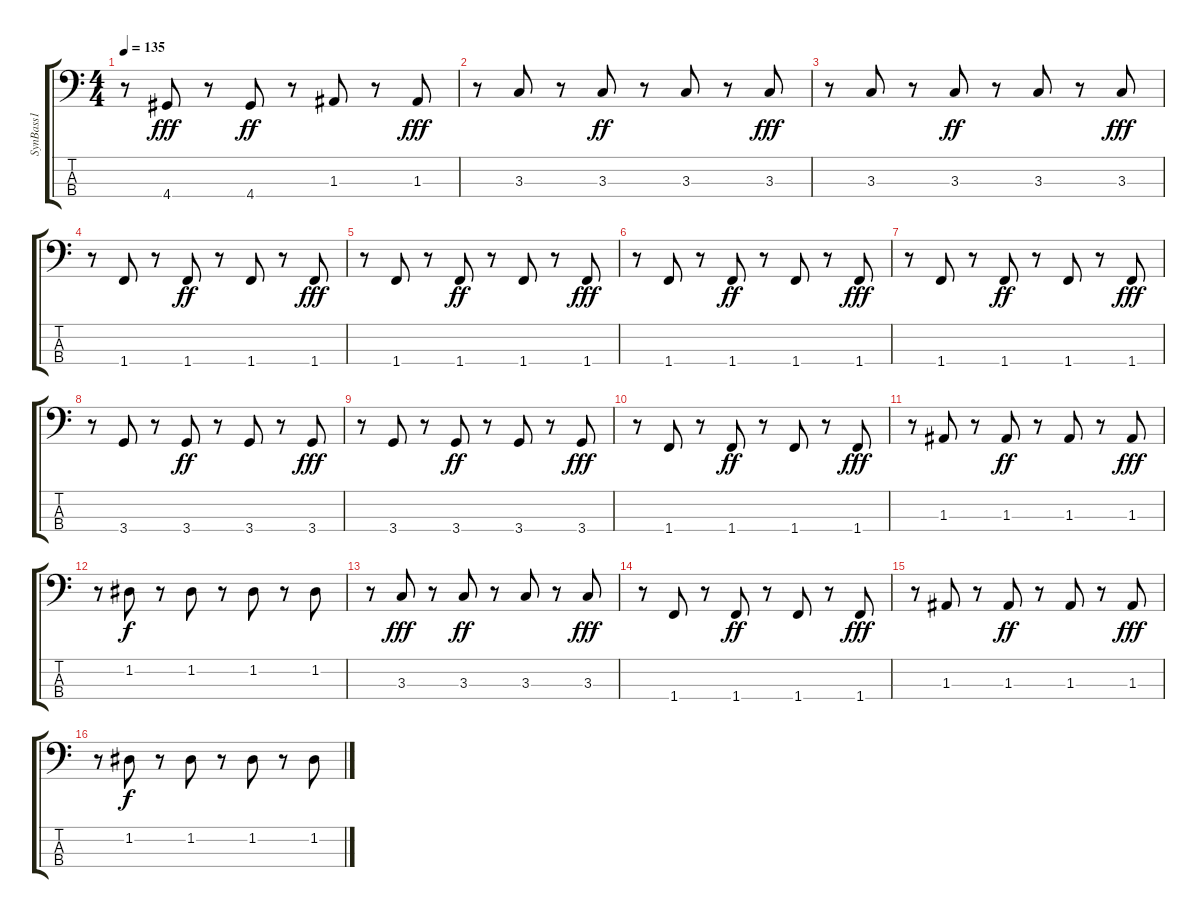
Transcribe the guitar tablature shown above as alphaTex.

\track ("SynBass1" "SynBass1") {instrument synthbass1}
\staff {score tabs}
\tuning (G2 D2 A1 E1) {hide}
\ts (4 4)
\tempo 135
\clef f4
\ks c
r.8{dy fff} 4.4.8 r.8 4.4.8{dy ff} r.8 1.3.8 r.8 1.3.8{dy fff} |
r.8 3.3.8 r.8 3.3.8{dy ff} r.8 3.3.8 r.8 3.3.8{dy fff} |
r.8 3.3.8 r.8 3.3.8{dy ff} r.8 3.3.8 r.8 3.3.8{dy fff} |
r.8 1.4.8 r.8 1.4.8{dy ff} r.8 1.4.8 r.8 1.4.8{dy fff} |
r.8 1.4.8 r.8 1.4.8{dy ff} r.8 1.4.8 r.8 1.4.8{dy fff} |
r.8 1.4.8 r.8 1.4.8{dy ff} r.8 1.4.8 r.8 1.4.8{dy fff} |
r.8 1.4.8 r.8 1.4.8{dy ff} r.8 1.4.8 r.8 1.4.8{dy fff} |
r.8 3.4.8 r.8 3.4.8{dy ff} r.8 3.4.8 r.8 3.4.8{dy fff} |
r.8 3.4.8 r.8 3.4.8{dy ff} r.8 3.4.8 r.8 3.4.8{dy fff} |
r.8 1.4.8 r.8 1.4.8{dy ff} r.8 1.4.8 r.8 1.4.8{dy fff} |
r.8 1.3.8 r.8 1.3.8{dy ff} r.8 1.3.8 r.8 1.3.8{dy fff} |
r.8 1.2.8{dy f} r.8 1.2.8 r.8 1.2.8 r.8 1.2.8 |
r.8 3.3.8{dy fff} r.8 3.3.8{dy ff} r.8 3.3.8 r.8 3.3.8{dy fff} |
r.8 1.4.8 r.8 1.4.8{dy ff} r.8 1.4.8 r.8 1.4.8{dy fff} |
r.8 1.3.8 r.8 1.3.8{dy ff} r.8 1.3.8 r.8 1.3.8{dy fff} |
r.8 1.2.8{dy f} r.8 1.2.8 r.8 1.2.8 r.8 1.2.8
